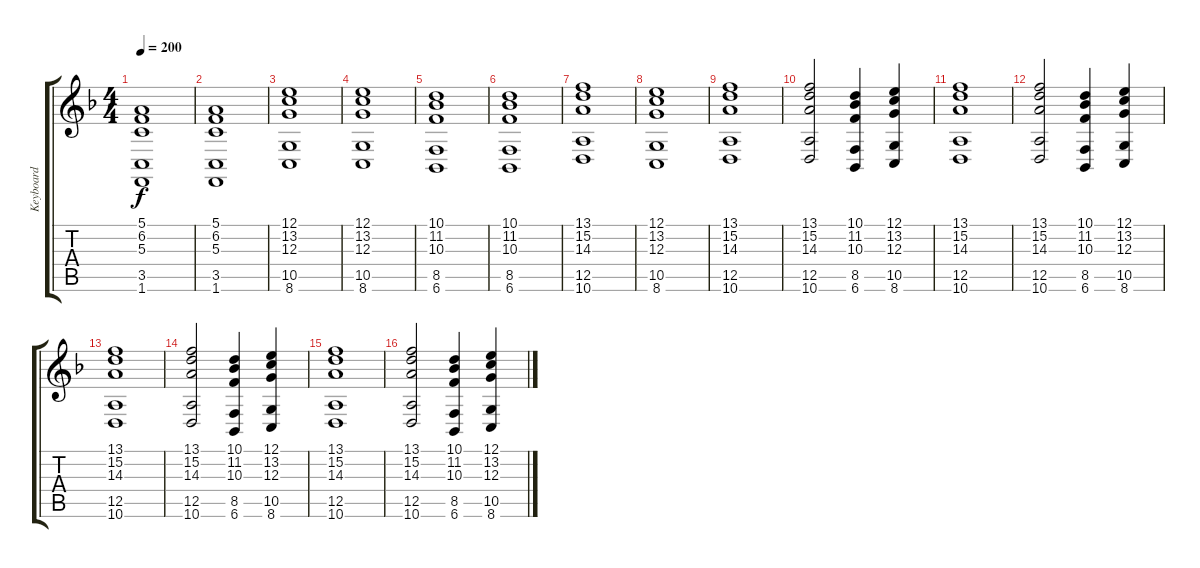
\track ("Keyboard" "Keyboard") {instrument stringensemble1}
\staff {score tabs}
\tuning (E4 B3 G3 D3 A2 E2) {hide}
\ts (4 4)
\tempo 200
\clef g2
\ks f
(5.1 6.2 5.3 3.5 1.6).1{dy f} |
(5.1 6.2 5.3 3.5 1.6).1 |
(12.1 13.2 12.3 10.5 8.6).1 |
(12.1 13.2 12.3 10.5 8.6).1 |
(10.1 11.2 10.3 8.5 6.6).1 |
(10.1 11.2 10.3 8.5 6.6).1 |
(13.1 15.2 14.3 12.5 10.6).1 |
(12.1 13.2 12.3 10.5 8.6).1 |
(13.1 15.2 14.3 12.5 10.6).1 |
(13.1 15.2 14.3 12.5 10.6).2 (10.1 11.2 10.3 8.5 6.6).4 (12.1 13.2 12.3 10.5 8.6).4 |
(13.1 15.2 14.3 12.5 10.6).1 |
(13.1 15.2 14.3 12.5 10.6).2 (10.1 11.2 10.3 8.5 6.6).4 (12.1 13.2 12.3 10.5 8.6).4 |
(13.1 15.2 14.3 12.5 10.6).1 |
(13.1 15.2 14.3 12.5 10.6).2 (10.1 11.2 10.3 8.5 6.6).4 (12.1 13.2 12.3 10.5 8.6).4 |
(13.1 15.2 14.3 12.5 10.6).1 |
(13.1 15.2 14.3 12.5 10.6).2 (10.1 11.2 10.3 8.5 6.6).4 (12.1 13.2 12.3 10.5 8.6).4
